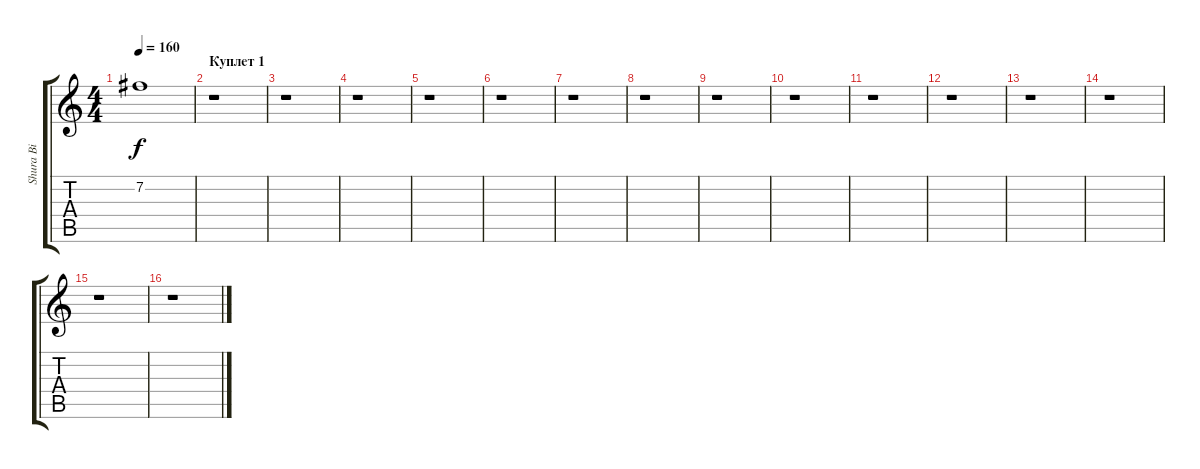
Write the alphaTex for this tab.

\track ("Shura Bi" "Shura Bi") {instrument electricguitarjazz}
\staff {score tabs}
\tuning (E4 B3 G3 D3 A2 E2) {hide}
\ts (4 4)
\tempo 160
\clef g2
\ks c
7.2.1{dy f} |
\section ("" "Куплет 1")
r.1 |
r.1 |
r.1 |
r.1 |
r.1 |
r.1 |
r.1 |
r.1 |
r.1 |
r.1 |
r.1 |
r.1 |
r.1 |
r.1 |
r.1
